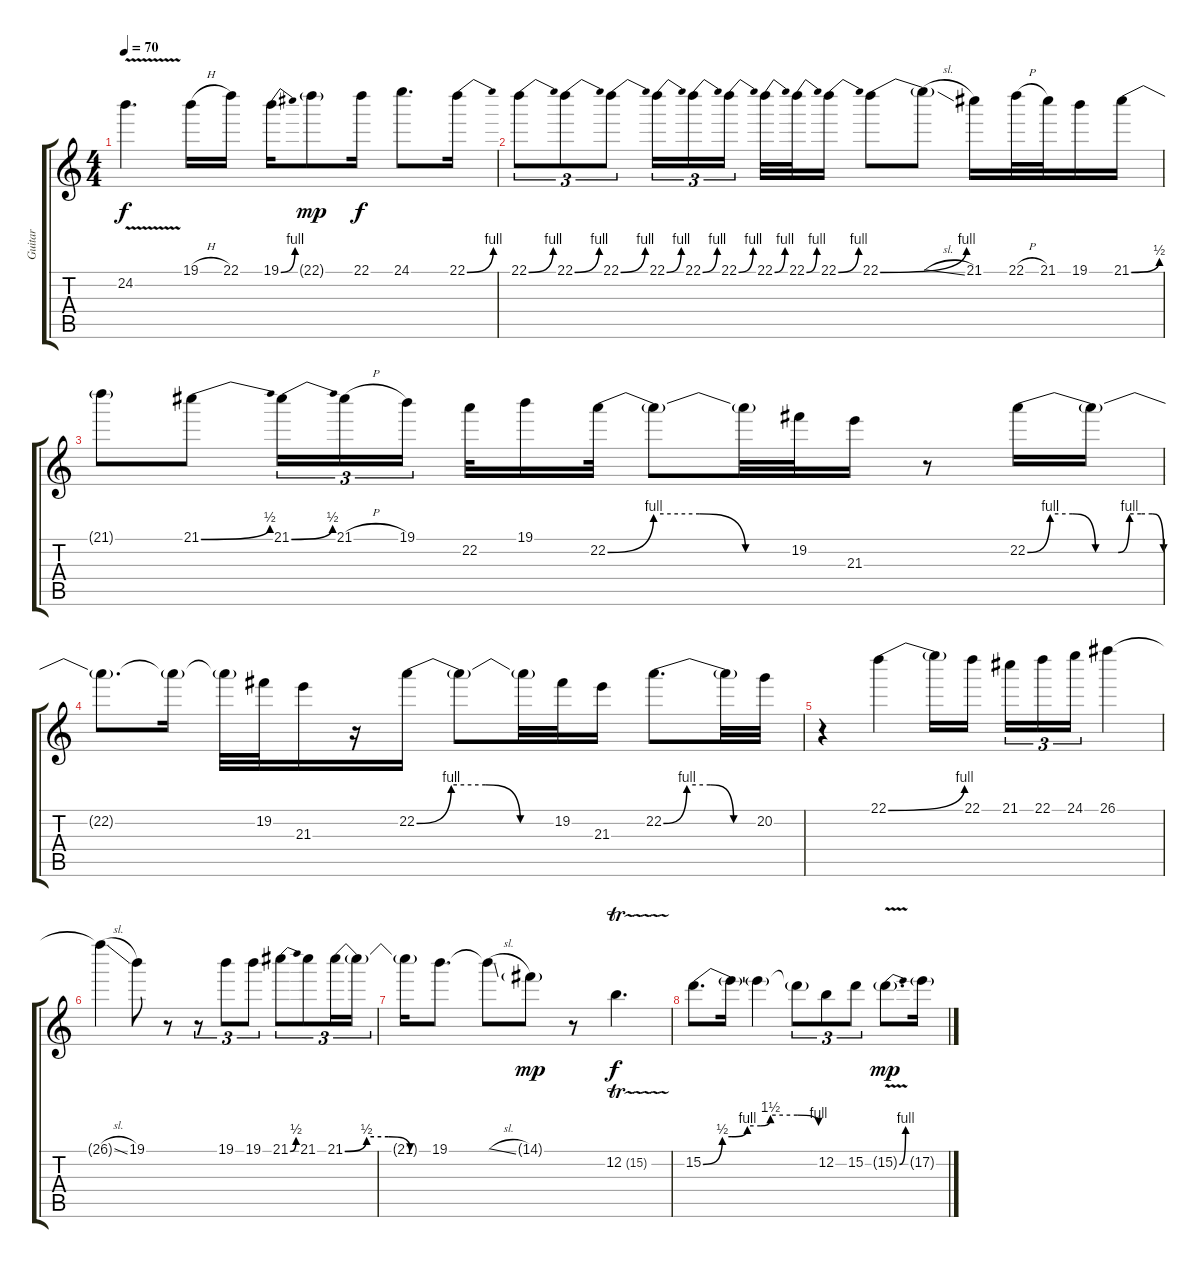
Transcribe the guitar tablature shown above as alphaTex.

\track ("Guitar" "Guitar") {instrument overdrivenguitar}
\staff {score tabs}
\tuning (E4 B3 G3 D3 A2 E2) {hide}
\ts (4 4)
\tempo 70
\clef g2
\ks c
24.2{v}.4{d dy f} 19.1{h}.16 22.1.16 19.1{be (bend 0 0 60 4)}.16 22.1{g}.8{dy mp} 22.1.16{dy f} 24.1.8{d} 22.1{be (bend 0 0 60 4)}.16 |
22.1{be (bend 0 0 60 4)}.8{tu (3 2)} 22.1{be (bend 0 0 60 4)}.8{tu (3 2)} 22.1{be (bend 0 0 60 4)}.8{tu (3 2)} 22.1{be (bend 0 0 60 4)}.16{tu (3 2)} 22.1{be (bend 0 0 60 4)}.16{tu (3 2)} 22.1{be (bend 0 0 60 4)}.16{tu (3 2) beam splitsecondary} 22.1{be (bend 0 0 60 4)}.32 22.1{be (bend 0 0 60 4)}.32 22.1{be (bend 0 0 60 4)}.16 22.1{be (bend 0 0 60 4)}.8 22.1{sl t}.8 21.1.16 22.1{h}.32 21.1.32 19.1.16 21.1{be (bend 0 0 60 2)}.16 |
21.1{t}.8 21.1{be (bend 0 0 60 2)}.8 21.1{be (bend 0 0 60 2)}.16{tu (3 2)} 21.1{h}.16{tu (3 2)} 19.1.16{tu (3 2) beam splitsecondary} 22.2.32 19.1.16 22.2{be (custom 0 0 15 4 30 4 45 0 60 0)}.32 22.2{t}.8 22.2{t}.32 19.2.32 21.3.16 r.8 22.2{be (custom 0 0 10 4 20 4 30 0 40 0 45 4 50 4 55 4 60 0)}.16 22.2{t}.16 |
22.2{t}.8{d} 22.2{t}.16 22.2{t}.32 19.2.32 21.3.16 r.16 22.2{be (custom 0 0 15 4 30 4 45 0 60 0)}.16 22.2{t}.8 22.2{t}.32 19.2.32 21.3.16 22.2{be (custom 0 0 15 4 30 4 45 0 60 0)}.8{d} 22.2{t}.32 20.2.32 |
r.4 22.1{be (bend 0 0 60 4)}.4 22.1{t}.16 22.1.16{beam splitsecondary} 21.1.16{tu (3 2)} 22.1.16{tu (3 2)} 24.1.16{tu (3 2)} 26.1.4 |
26.1{sl t}.4 19.1.8 r.8 r.8{tu (3 2)} 19.1.8{tu (3 2)} 19.1.8{tu (3 2)} 21.1{be (bend 0 0 60 2)}.8{tu (3 2)} 21.1.8{tu (3 2)} 21.1{be (custom 0 0 15 2 30 2 45 0 60 0)}.16{tu (3 2)} 21.1{t}.16{tu (3 2)} |
21.1{t}.16 19.1.8{d} 19.1{sl t}.8 14.1{g}.8{dy mp} r.8 12.2{tr (15 64)}.4{d dy f} |
15.2{be (custom 0 0 10 2 15 2 23 4 30 4 35 6 49 6 60 4)}.8{d} 15.2{t}.16 15.2{t}.4 15.2{t}.8{tu (3 2)} 12.2.8{tu (3 2)} 15.2.8{tu (3 2)} 15.2{be (bend 0 0 60 4) v g}.8{d dy mp} 17.2{g}.16
